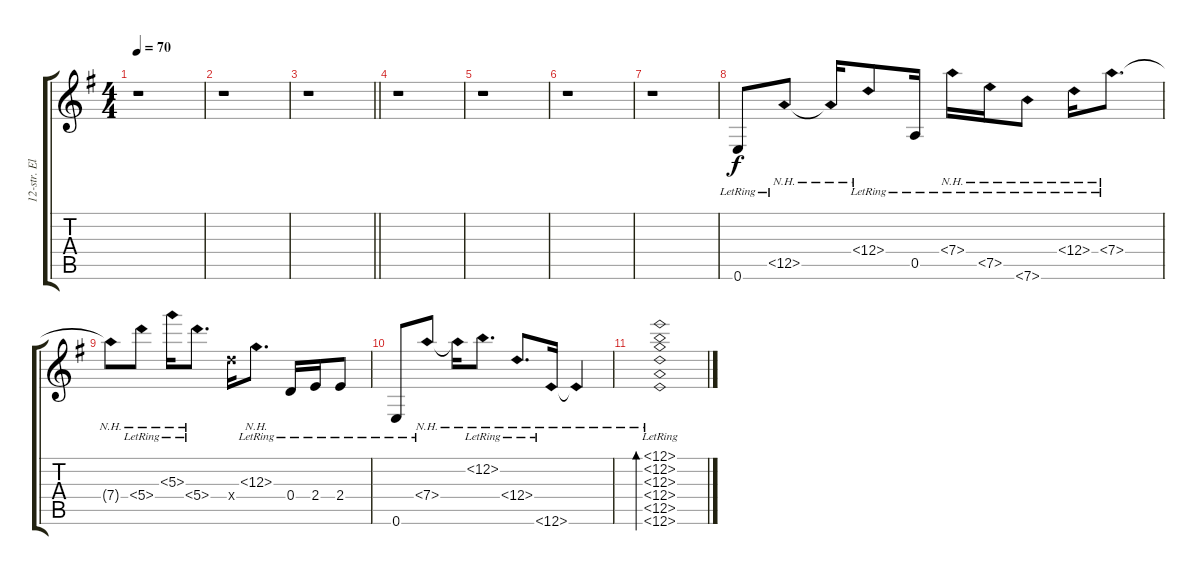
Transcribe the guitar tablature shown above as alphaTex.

\track ("12-str. Electric 1" "12-str. El") {instrument electricguitarjazz}
\staff {score tabs}
\tuning (E4 B3 G3 D3 A2 E2) {hide}
\ts (4 4)
\tempo 70
\clef g2
\ks g
r.1{dy mf} |
r.1 |
\barLineRight lightlight
r.1 |
r.1 |
r.1 |
r.1 |
r.1 |
0.6{lr}.8{dy f} 12.5{nh lr}.8 12.5{nh t}.16 12.4{nh lr}.8 0.5{lr}.16 7.4{nh lr}.16 7.5{nh lr}.16 7.6{nh lr}.8 12.4{nh lr}.16 7.4{nh lr}.8{d} |
7.4{nh t}.8 5.4{nh lr}.8 5.3{nh lr}.16 5.4{nh lr}.8{d} 12.4{x}.16 12.3{nh lr}.8{d} 0.4{lr}.16 2.4{lr}.16 2.4{lr}.8 |
0.6{lr}.8 7.4{nh lr}.8 7.4{nh t}.16 12.2{nh lr}.8{d} 12.4{nh lr}.8{d} 12.6{nh lr}.16 12.6{nh t}.4 |
(12.1{nh lr} 12.2{nh lr} 12.3{nh lr} 12.4{nh lr} 12.5{nh lr} 12.6{nh lr}).1{bd 30}
